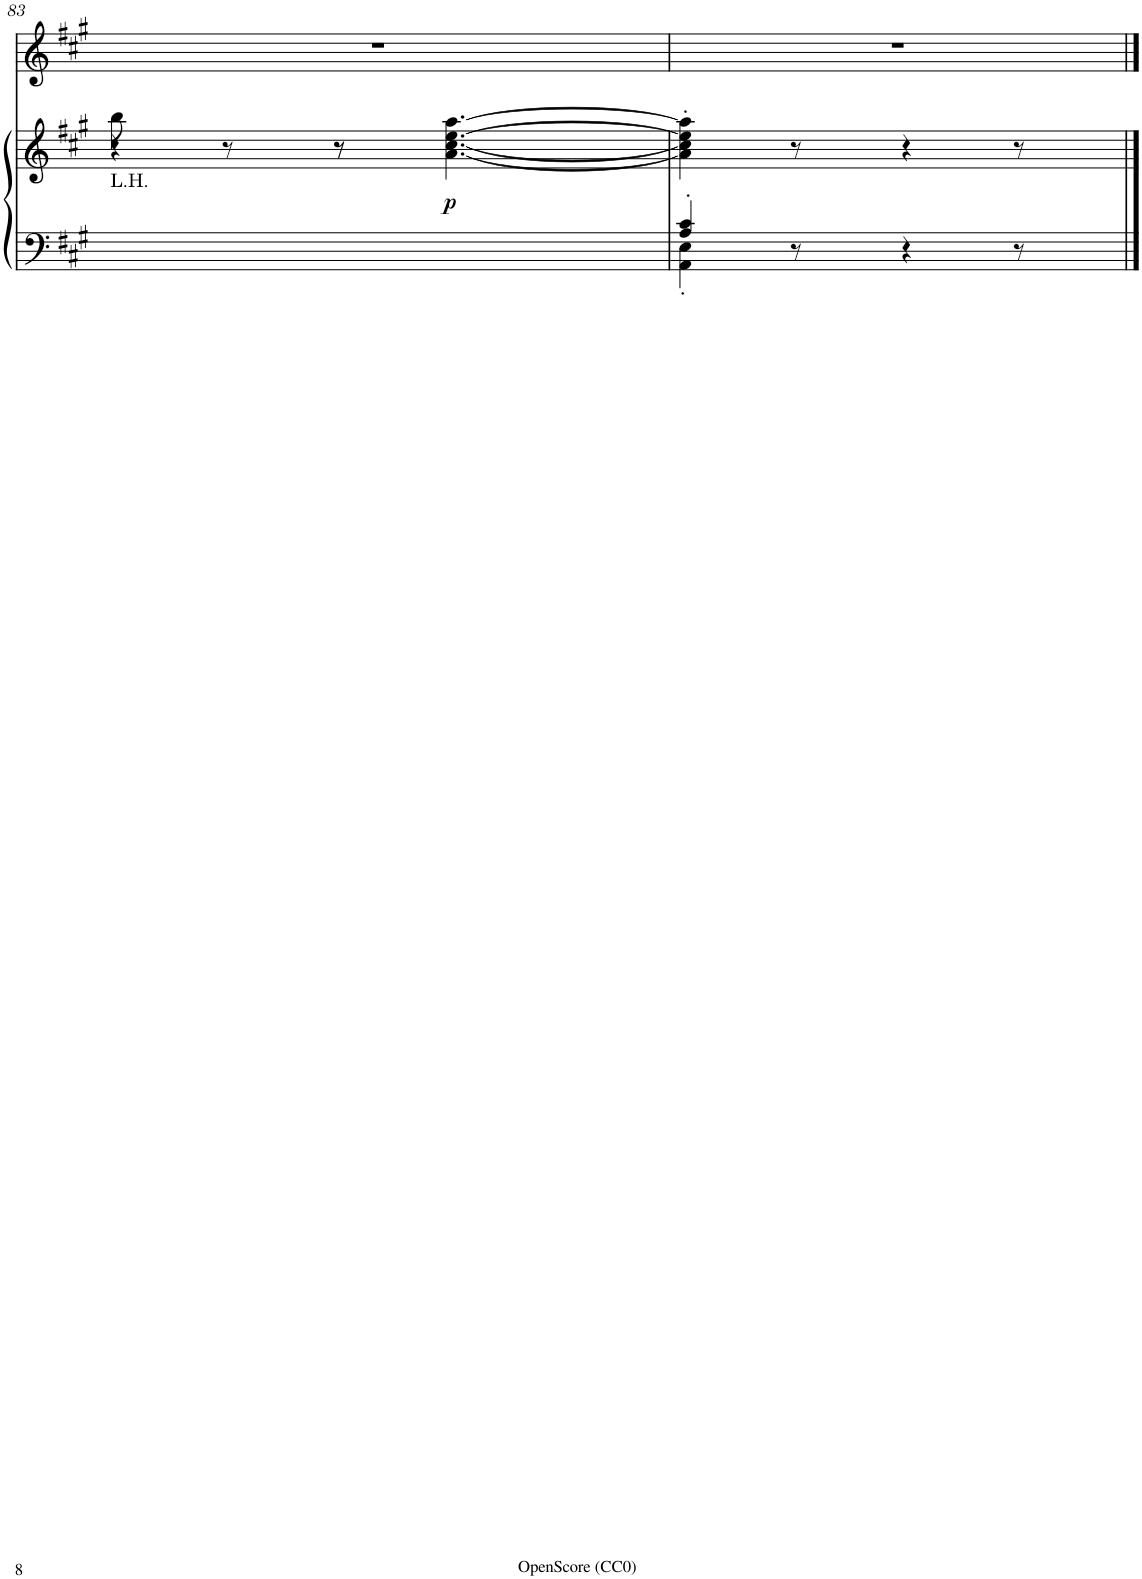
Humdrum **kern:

**kern	**kern	**dynam	**kern
*part2	*part2	*part2	*part1
*staff3	*staff2	*staff2/3	*staff1
*I"Piano	*	*	*I"Voice
*I'Pno	*	*	*
!!LO:PB:g=z
*clefF4	*clefG2	*	*clefG2
*k[f#c#g#]	*k[f#c#g#]	*	*k[f#c#g#]
*M6/8	*M6/8	*	*M6/8
=83	=83	=83	=83
*	*^	*	*
!LO:TX:a:t=L.H.	!	!	!	!
8ryy	4r	8bb\	.	2.r
8r	.	2ryy	.	.
8r	8r	.	.	.
!	!	!	!LO:DY:b	!
4ryy	[4.a\ [4.cc#\ [4.ee\ [4.aa\	.	p	.
8ryy	.	8ryy	.	.
*	*v	*v	*	*
=84	=84	=84	=84
*^	*	*	*
4A/' 4c#/'	4AA\' 4E\'	4a\]' 4cc#\]' 4ee\]' 4aa\]'	.	2.r
8r	8ryy	8r	.	.
4r	4ryy	4r	.	.
8r	8ryy	8r	.	.
*v	*v	*	*	*
==	==	==	==
*-	*-	*-	*-
